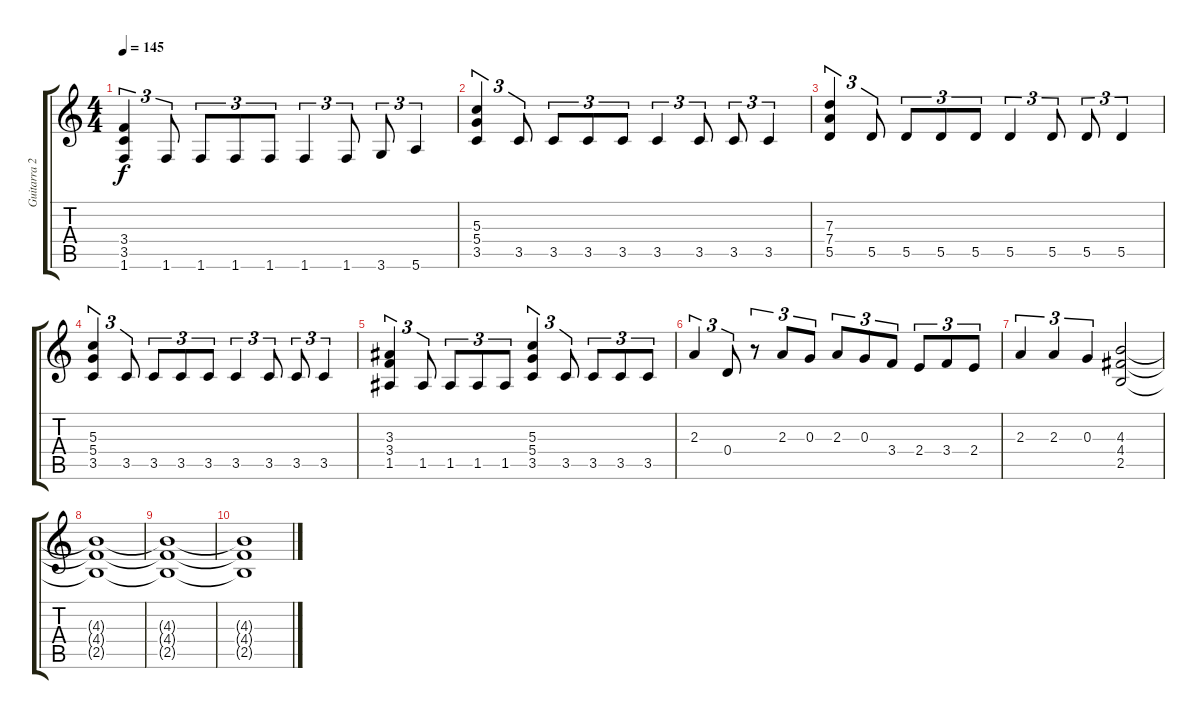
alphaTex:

\track ("Guitarra 2" "Guitarra 2") {instrument overdrivenguitar}
\staff {score tabs}
\tuning (E4 B3 G3 D3 A2 E2) {hide}
\ts (4 4)
\tempo 145
\clef g2
\ks c
(3.4 3.5 1.6).4{tu (3 2) dy f} 1.6.8{tu (3 2)} 1.6.8{tu (3 2)} 1.6.8{tu (3 2)} 1.6.8{tu (3 2)} 1.6.4{tu (3 2)} 1.6.8{tu (3 2)} 3.6.8{tu (3 2)} 5.6.4{tu (3 2)} |
(5.3 5.4 3.5).4{tu (3 2)} 3.5.8{tu (3 2)} 3.5.8{tu (3 2)} 3.5.8{tu (3 2)} 3.5.8{tu (3 2)} 3.5.4{tu (3 2)} 3.5.8{tu (3 2)} 3.5.8{tu (3 2)} 3.5.4{tu (3 2)} |
(7.3 7.4 5.5).4{tu (3 2)} 5.5.8{tu (3 2)} 5.5.8{tu (3 2)} 5.5.8{tu (3 2)} 5.5.8{tu (3 2)} 5.5.4{tu (3 2)} 5.5.8{tu (3 2)} 5.5.8{tu (3 2)} 5.5.4{tu (3 2)} |
(5.3 5.4 3.5).4{tu (3 2)} 3.5.8{tu (3 2)} 3.5.8{tu (3 2)} 3.5.8{tu (3 2)} 3.5.8{tu (3 2)} 3.5.4{tu (3 2)} 3.5.8{tu (3 2)} 3.5.8{tu (3 2)} 3.5.4{tu (3 2)} |
(3.3 3.4 1.5).4{tu (3 2)} 1.5.8{tu (3 2)} 1.5.8{tu (3 2)} 1.5.8{tu (3 2)} 1.5.8{tu (3 2)} (5.3 5.4 3.5).4{tu (3 2)} 3.5.8{tu (3 2)} 3.5.8{tu (3 2)} 3.5.8{tu (3 2)} 3.5.8{tu (3 2)} |
2.3.4{tu (3 2)} 0.4.8{tu (3 2)} r.8{tu (3 2)} 2.3.8{tu (3 2)} 0.3.8{tu (3 2)} 2.3.8{tu (3 2)} 0.3.8{tu (3 2)} 3.4.8{tu (3 2)} 2.4.8{tu (3 2)} 3.4.8{tu (3 2)} 2.4.8{tu (3 2)} |
2.3.4{tu (3 2)} 2.3.4{tu (3 2)} 0.3.4{tu (3 2)} (4.3 4.4 2.5).2{volume 0} |
(4.3{t} 4.4{t} 2.5{t}).1 |
(4.3{t} 4.4{t} 2.5{t}).1 |
(4.3{t} 4.4{t} 2.5{t}).1
